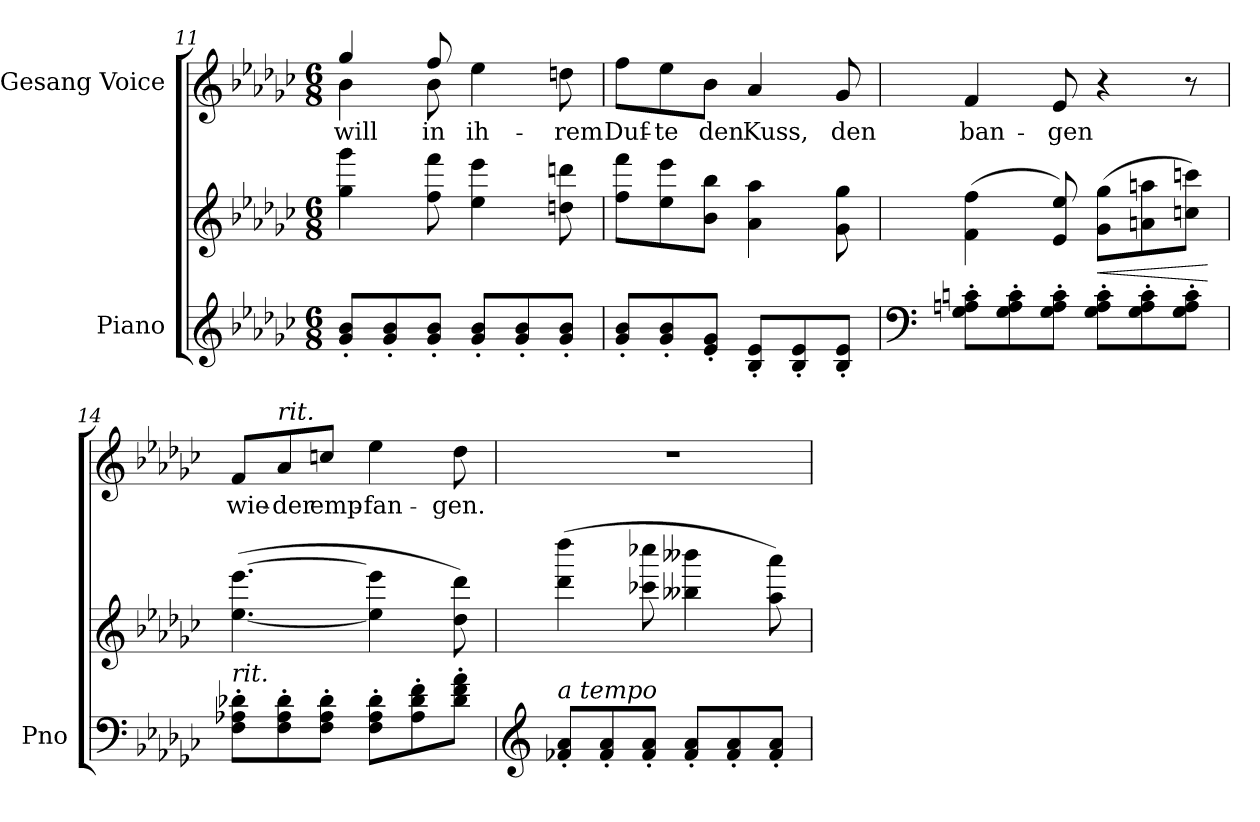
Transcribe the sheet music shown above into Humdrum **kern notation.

**kern	**kern	**dynam	**kern	**text
*part2	*part2	*part2	*part1	*part1
*staff3	*staff2	*staff2/3	*staff1	*staff1
*I"Piano	*	*	*I"Gesang Voice	*
*I'Pno	*	*	*	*
*clefG2	*clefG2	*	*clefG2	*
*k[b-e-a-d-g-c-]	*k[b-e-a-d-g-c-]	*	*k[b-e-a-d-g-c-]	*
*M6/8	*M6/8	*	*M6/8	*
=11	=11	=11	=11	=11
*	*	*	*^	*
8g-/' 8b-/'L	4gg-\ 4ggg-\	.	4gg-/	4b-\	will
8g-/' 8b-/'	.	.	.	.	.
8g-/' 8b-/'J	8ff\ 8fff\	.	8ff/	8b-\	in
8g-/' 8b-/'L	4ee-\ 4eee-\	.	4ee-\	4ryy	ih-
8g-/' 8b-/'	.	.	.	.	.
8g-/' 8b-/'J	8ddn\ 8dddn\	.	8ddn\	8ryy	-rem
*	*	*	*v	*v	*
=12	=12	=12	=12	=12
8g-/' 8b-/'L	8ff\ 8fff\L	.	8ff\L	Duf-
8g-/' 8b-/'	8ee-\ 8eee-\	.	8ee-\	-te
8e-/' 8g-/'J	8b-\ 8bb-\J	.	8b-\J	den
8B-/' 8e-/'L	4a-\ 4aa-\	.	4a-/	Kuss,
8B-/' 8e-/'	.	.	.	.
8B-/' 8e-/'J	8g-\ 8gg-\	.	8g-/	den
=13	=13	=13	=13	=13
*clefF4	*	*	*	*
8G-\' 8An\' 8cn\'L	(4f\ 4ff\	.	4f/	ban-
8G-\' 8A\' 8c\'	.	.	.	.
8G-\' 8A\' 8c\'J	8e-/ 8ee-/)	.	8e-/	-gen
!	!	!LO:HP:b	!	!
8G-\' 8A\' 8c\'L	(8g-\ 8gg-\L	<	4r	.
8G-\' 8A\' 8c\'	8an\ 8aan\	.	.	.
8G-\' 8A\' 8c\'J	8ccn\ 8cccn\J)	.	8r	.
.	.	[	.	.
=14	=14	=14	=14	=14
!LO:TX:i:t=rit.	!	!	!	!
8F\' 8A-X\' 8d-X\'L	([4.ee-\ [4.eee-\	.	8f/L	wie-
!	!	!	!LO:TX:i:t=rit.	!
8F\' 8A-\' 8d-\'	.	.	8a-/	-der
8F\' 8A-\' 8d-\'J	.	.	8ccn/J	emp-
8F\' 8A-\' 8d-\'L	4ee-\] 4eee-\]	.	4ee-\	-fan-
8A-\' 8d-\' 8f\'	.	.	.	.
8d-\' 8f\' 8a-\'J	8dd-\ 8ddd-\)	.	8dd-\	-gen.
=15	=15	=15	=15	=15
*clefG2	*	*	*	*
!LO:TX:i:t=a tempo	!	!	!	!
!	!	!LO:DY:b	!	!
!	!	!LO:DY:n=1:b	!	!
8f-X/' 8a-/'L	(4ddd-\ 4dddd-\	p other-dynamics	2.r	.
8f-/' 8a-/'	.	.	.	.
8f-/' 8a-/'J	8ccc-X\ 8cccc-X\	.	.	.
8f-/' 8a-/'L	4bb--X\ 4bbb--X\	.	.	.
8f-/' 8a-/'	.	.	.	.
8f-/' 8a-/'J	8aa-\ 8aaa-\)	.	.	.
=	=	=	=	=
*-	*-	*-	*-	*-
